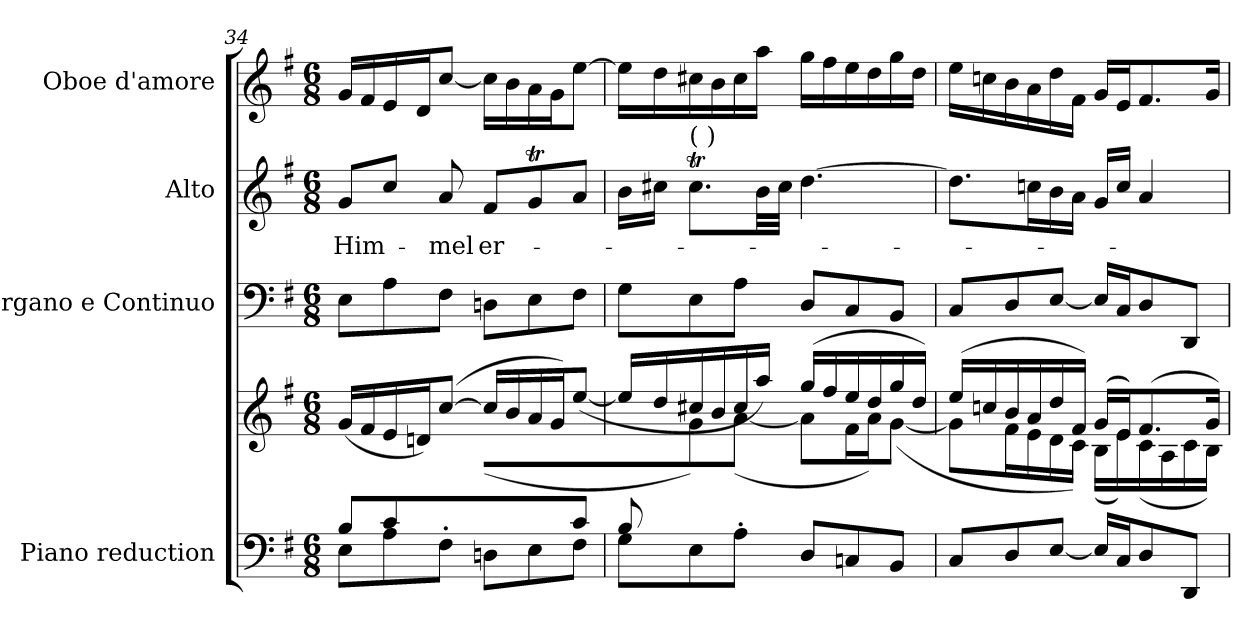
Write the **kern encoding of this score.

**kern	**kern	**kern	**kern	**text	**kern
*part4	*part4	*part3	*part2	*part2	*part1
*staff5	*staff4	*staff3	*staff2	*staff2	*staff1
*I"Piano reduction	*	*I"Organo e Continuo	*I"Alto	*	*I"Oboe d'amore
*I'Pno	*	*	*	*	*I'Ob
*clefF4	*clefG2	*clefF4	*clefG2	*	*clefG2
*k[f#]	*k[f#]	*k[f#]	*k[f#]	*	*k[f#]
*M6/8	*M6/8	*M6/8	*M6/8	*	*M6/8
=34	=34	=34	=34	=34	=34
*^	*^	*	*	*	*
!	!	!	!	!	!	!LO:LY:b	!
8B/L	8E\L	(>16g/LL	4ryy	8E\L	8g/L	Him-	16g/LL
.	.	16f#/	.	.	.	.	16f#/
8c/	8A\	16e/	.	8A\	8cc/J	.	16e/
.	.	16dn/J)	.	.	.	.	16d/J
!	!	!	!	!	!	!LO:LY:b	!
4.ryy	8F#'\J	(>[>8cc/J	16a\L	8F#\J	8a/	mel	[8cc/J
.	.	.	16e\JJ	.	.	.	.
!	!	!	!	!	!	!LO:LY:b	!
.	8Dn\L	16cc/LL]	(<8f#\L	8Dn\L	8f#/L	er-	16cc\LL]
.	.	16b/	.	.	.	.	16b\
.	8E\	16a/	8d\	8E\	8gT/	.	16a\
.	.	16g/J)	.	.	.	.	16g\J
8c/J)	8F#\J	(>[8ee/J	8ryy	8F#\J	8a/J	.	[8ee\J
=35	=35	=35	=35	=35	=35	=35	=35
(<8B/L	8G\L	16ee/LL]	8ryy	8G\L	16b\LL	.	16ee\LL]
.	.	16dd/	.	.	16cc#X\JJ	.	16dd\
!	!	!	!	!	!LO:TX:a:t=(    )	!	!
2ryy	8E\	16cc#X/	8g\)	8E\	8.cc#t\L	.	16cc#X\
.	.	16b/	.	.	.	.	16b\
.	8A'<\J	16cc#/	([8a\J	8A\J	.	.	16cc#\
.	.	16aa/JJ)	.	.	32b\LL	.	16aa\JJ
.	.	.	.	.	32cc#\JJJ	.	.
.	8D/L	(16gg/LL	8a\L]	8D/L	[4.dd\	.	16gg\LL
.	.	16ff#/	.	.	.	.	16ff#\
.	8Cn/	16ee/	16f#\L	8C/	.	.	16ee\
.	.	16dd/	16a\J)	.	.	.	16dd\
8ryy	8BB/J	16gg/	([8g\J	8BB/J	.	.	16gg\
.	.	16dd/JJ)	.	.	.	.	16dd\JJ
*v	*v	*	*	*	*	*	*
=36	=36	=36	=36	=36	=36	=36
8C/L	(16ee/LL	8g\L]	8C/L	8.dd\L]	.	16ee\LL
.	16ccn/	.	.	.	.	16ccn\
8D/	16b/	16f#\L	8D/	.	.	16b\
.	16a/	16e\	.	16ccn\L	.	16a\
[8E/J	16dd/	16d\	[8E/J	16b\	.	16dd\
.	16f#/JJ)	16c\JJ)	.	16a\JJ	.	16f#\JJ
16E/LL]	(16g/LL	(16B\LL	16E/LL]	16g/LL	.	16g/LL
16C/J	16e/J)	16e\)	16C/J	16cc/JJ	.	16e/J
8D/	(8.f#/	(16c\	8D/	4a/	.	8.f#/
.	.	16A\	.	.	.	.
8DD/J	.	16c\	8DD/J	.	.	.
.	16g/Jk)	16B\JJ)	.	.	.	16g/Jk
*	*v	*v	*	*	*	*
=	=	=	=	=	=
*-	*-	*-	*-	*-	*-
